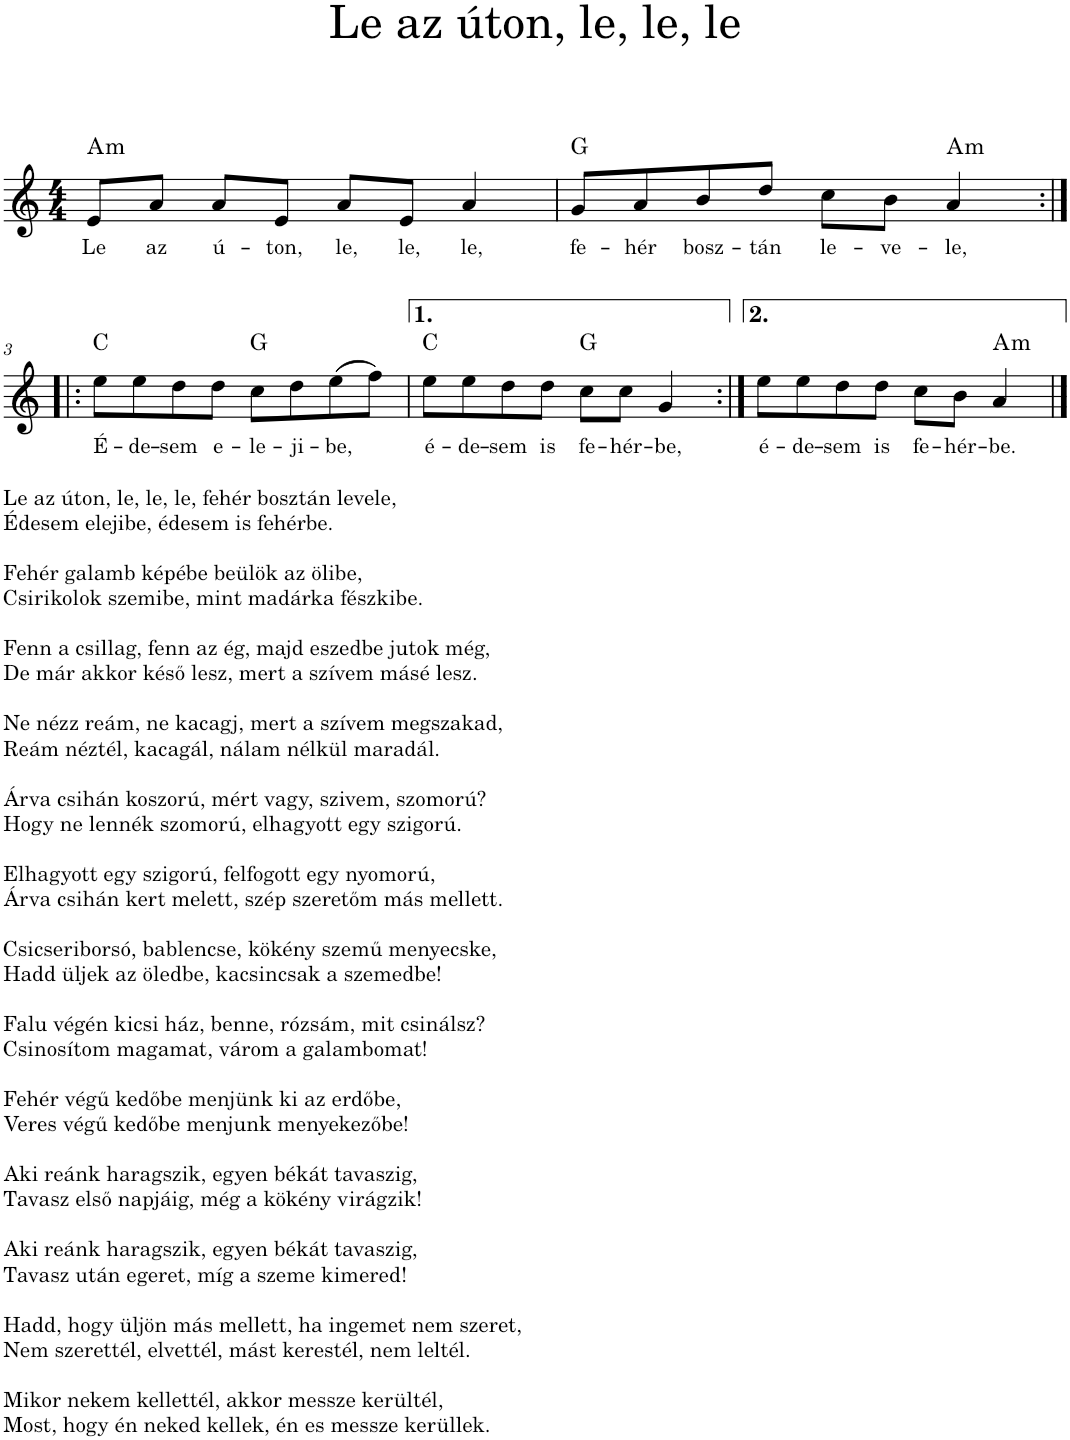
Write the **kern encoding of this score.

**kern	**text	**harte
*part1	*part1	*part1
*staff1	*staff1	*
*I"Piano	*	*
*I'Pno.	*	*
*clefG2	*	*
*k[]	*	*
*M4/4	*	*
=1	=1	=1
!	!LO:LY:b	!LO:H:kt=m
8e/L	Le	A:min
!	!LO:LY:b	!
8a/J	az	.
!	!LO:LY:b	!
8a/L	ú-	.
!	!LO:LY:b	!
8e/J	-ton,	.
!	!LO:LY:b	!
8a/L	le,	.
!	!LO:LY:b	!
8e/J	le,	.
!	!LO:LY:b	!
4a/	le,	.
=2	=2	=2
!	!LO:LY:b	!
8g/L	fe-	G:maj
!	!LO:LY:b	!
8a/	-hér	.
!	!LO:LY:b	!
8b/	bosz-	.
!	!LO:LY:b	!
8dd/J	-tán	.
!	!LO:LY:b	!
8cc\L	le-	.
!	!LO:LY:b	!
8b\J	-ve-	.
!	!LO:LY:b	!LO:H:kt=m
4a/	-le,	A:min
!!LO:LB:g=z
=3:|!|:	=3:|!|:	=3:|!|:
!LO:TX:b:t=Le az úton, le, le, le, fehér bosztán levele,	!	!
!LO:TX:b:t=Édesem elejibe, édesem is fehérbe.	!	!
!LO:TX:b:t=Fehér galamb képébe beülök az ölibe,	!	!
!LO:TX:b:t=Csirikolok szemibe, mint madárka fészkibe.	!	!
!LO:TX:b:t=Fenn a csillag, fenn az ég, majd eszedbe jutok még,	!	!
!LO:TX:b:t=De már akkor késő lesz, mert a szívem másé lesz.	!	!
!LO:TX:b:t=Ne nézz reám, ne kacagj, mert a szívem megszakad,	!	!
!LO:TX:b:t=Reám néztél, kacagál, nálam nélkül maradál.	!	!
!LO:TX:b:t=Árva csihán koszorú, mért vagy, szivem, szomorú?	!	!
!LO:TX:b:t=Hogy ne lennék szomorú, elhagyott egy szigorú.	!	!
!LO:TX:b:t=Elhagyott egy szigorú, felfogott egy nyomorú,	!	!
!LO:TX:b:t=Árva csihán kert melett, szép szeretőm más mellett.	!	!
!LO:TX:b:t=Csicseriborsó, bablencse, kökény szemű menyecske,	!	!
!LO:TX:b:t=Hadd üljek az öledbe, kacsincsak a szemedbe!	!	!
!LO:TX:b:t=Falu végén kicsi ház, benne, rózsám, mit csinálsz?	!	!
!LO:TX:b:t=Csinosítom magamat, várom a galambomat!	!	!
!LO:TX:b:t=Fehér végű kedőbe menjünk ki az erdőbe,	!	!
!LO:TX:b:t=Veres végű kedőbe menjunk menyekezőbe!	!	!
!LO:TX:b:t=Aki reánk haragszik, egyen békát tavaszig,	!	!
!LO:TX:b:t=Tavasz első napjáig, még a kökény virágzik!	!	!
!LO:TX:b:t=Aki reánk haragszik, egyen békát tavaszig,	!	!
!LO:TX:b:t=Tavasz után egeret, míg a szeme kimered!	!	!
!LO:TX:b:t=Hadd, hogy üljön más mellett, ha ingemet nem szeret,	!	!
!LO:TX:b:t=Nem szerettél, elvettél, mást kerestél, nem leltél.	!	!
!LO:TX:b:t=Mikor nekem kellettél, akkor messze kerültél,	!	!
!LO:TX:b:t=Most, hogy én neked kellek, én es messze kerüllek.	!	!
!	!LO:LY:b	!
8ee\L	É-	C:maj
!	!LO:LY:b	!
8ee\	-de-	.
!	!LO:LY:b	!
8dd\	-sem	.
!	!LO:LY:b	!
8dd\J	e-	.
!	!LO:LY:b	!
8cc\L	-le-	G:maj
!	!LO:LY:b	!
8dd\	-ji-	.
!	!LO:LY:b	!
(8ee\	-be,	.
8ff\J)	.	.
=4	=4	=4
!	!LO:LY:b	!
8ee\L	é-	C:maj
!	!LO:LY:b	!
8ee\	-de-	.
!	!LO:LY:b	!
8dd\	-sem	.
!	!LO:LY:b	!
8dd\J	is	.
!	!LO:LY:b	!
8cc\L	fe-	G:maj
!	!LO:LY:b	!
8cc\J	-hér-	.
!	!LO:LY:b	!
4g/	-be,	.
=5:|!	=5:|!	=5:|!
!	!LO:LY:b	!
8ee\L	é-	.
!	!LO:LY:b	!
8ee\	-de-	.
!	!LO:LY:b	!
8dd\	-sem	.
!	!LO:LY:b	!
8dd\J	is	.
!	!LO:LY:b	!
8cc\L	fe-	.
!	!LO:LY:b	!
8b\J	-hér-	.
!	!LO:LY:b	!LO:H:kt=m
4a/	-be.	A:min
==	==	==
*-	*-	*-
